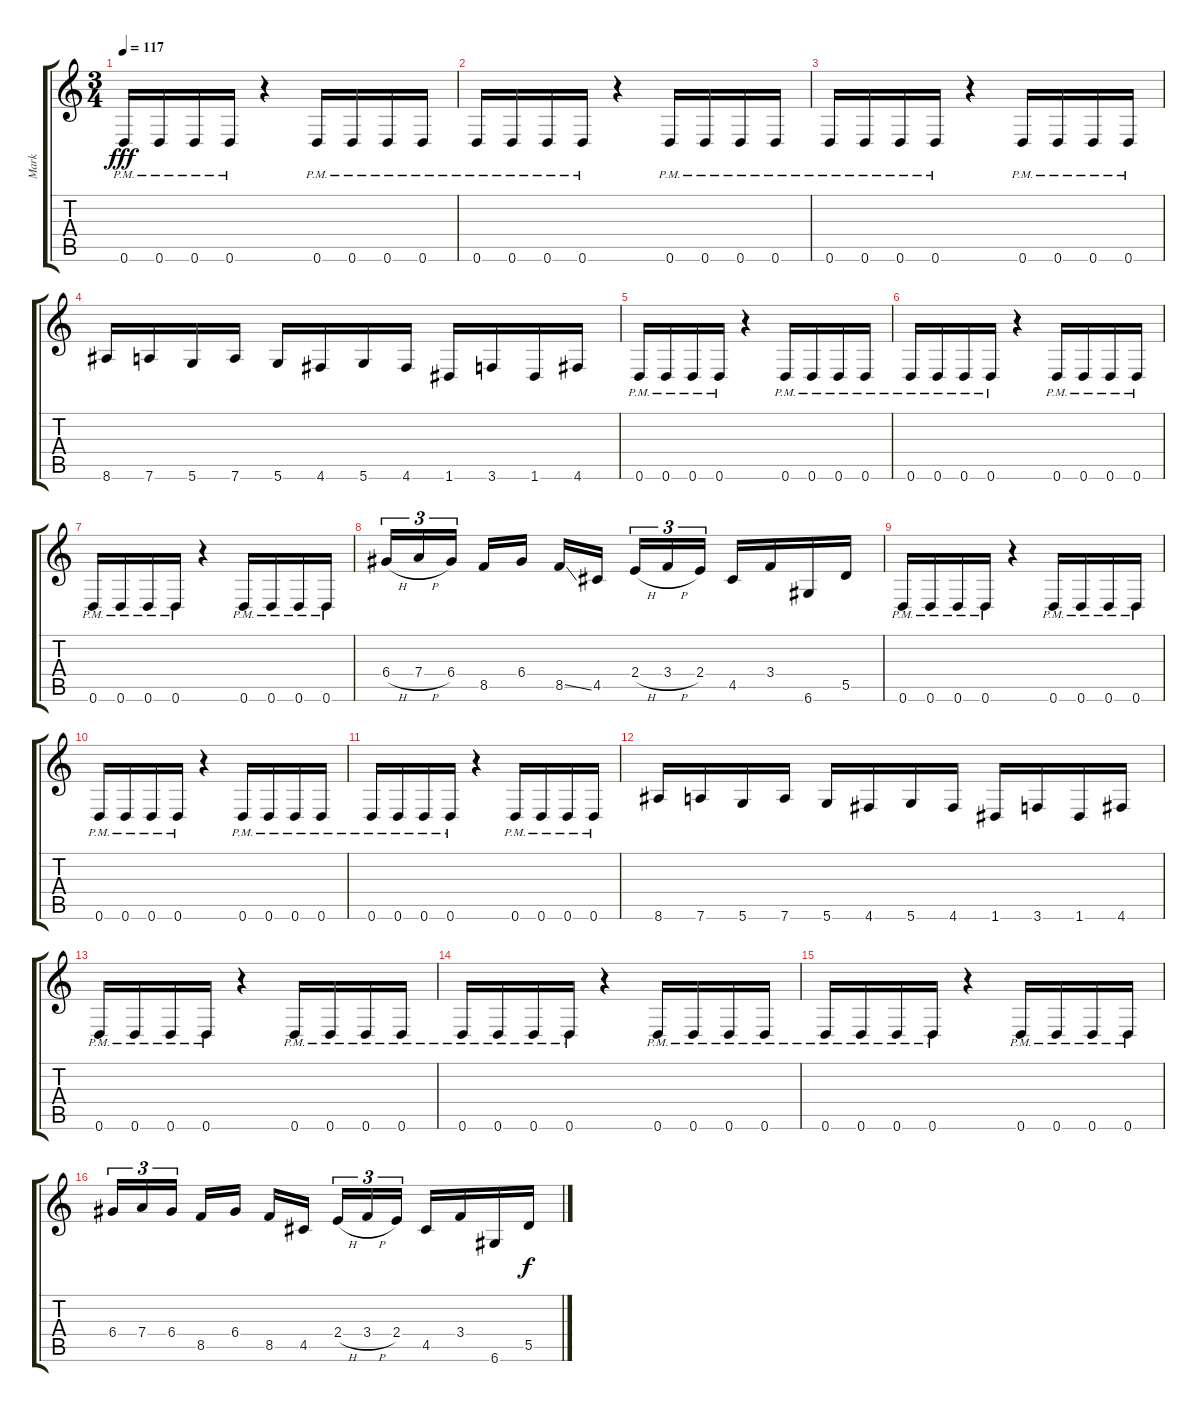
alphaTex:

\track ("Mark" "Mark") {instrument distortionguitar}
\staff {score tabs}
\tuning (E4 B3 G3 D3 A2 D2) {hide}
\ts (3 4)
\tempo 117
\clef g2
\ks c
0.6{pm}.16{dy fff} 0.6{pm}.16 0.6{pm}.16 0.6{pm}.16 r.4 0.6{pm}.16 0.6{pm}.16 0.6{pm}.16 0.6{pm}.16 |
0.6{pm}.16 0.6{pm}.16 0.6{pm}.16 0.6{pm}.16 r.4 0.6{pm}.16 0.6{pm}.16 0.6{pm}.16 0.6{pm}.16 |
0.6{pm}.16 0.6{pm}.16 0.6{pm}.16 0.6{pm}.16 r.4 0.6{pm}.16 0.6{pm}.16 0.6{pm}.16 0.6{pm}.16 |
8.6.16 7.6.16 5.6.16 7.6.16 5.6.16 4.6.16 5.6.16 4.6.16 1.6.16 3.6.16 1.6.16 4.6.16 |
0.6{pm}.16 0.6{pm}.16 0.6{pm}.16 0.6{pm}.16 r.4 0.6{pm}.16 0.6{pm}.16 0.6{pm}.16 0.6{pm}.16 |
0.6{pm}.16 0.6{pm}.16 0.6{pm}.16 0.6{pm}.16 r.4 0.6{pm}.16 0.6{pm}.16 0.6{pm}.16 0.6{pm}.16 |
0.6{pm}.16 0.6{pm}.16 0.6{pm}.16 0.6{pm}.16 r.4 0.6{pm}.16 0.6{pm}.16 0.6{pm}.16 0.6{pm}.16 |
6.4{h}.16{tu (3 2)} 7.4{h}.16{tu (3 2)} 6.4.16{tu (3 2) beam splitsecondary} 8.5.16 6.4.16 8.5{ss}.16 4.5.16{beam splitsecondary} 2.4{h}.16{tu (3 2)} 3.4{h}.16{tu (3 2)} 2.4.16{tu (3 2)} 4.5.16 3.4.16 6.6.16 5.5.16 |
0.6{pm}.16 0.6{pm}.16 0.6{pm}.16 0.6{pm}.16 r.4 0.6{pm}.16 0.6{pm}.16 0.6{pm}.16 0.6{pm}.16 |
0.6{pm}.16 0.6{pm}.16 0.6{pm}.16 0.6{pm}.16 r.4 0.6{pm}.16 0.6{pm}.16 0.6{pm}.16 0.6{pm}.16 |
0.6{pm}.16 0.6{pm}.16 0.6{pm}.16 0.6{pm}.16 r.4 0.6{pm}.16 0.6{pm}.16 0.6{pm}.16 0.6{pm}.16 |
8.6.16 7.6.16 5.6.16 7.6.16 5.6.16 4.6.16 5.6.16 4.6.16 1.6.16 3.6.16 1.6.16 4.6.16 |
0.6{pm}.16 0.6{pm}.16 0.6{pm}.16 0.6{pm}.16 r.4 0.6{pm}.16 0.6{pm}.16 0.6{pm}.16 0.6{pm}.16 |
0.6{pm}.16 0.6{pm}.16 0.6{pm}.16 0.6{pm}.16 r.4 0.6{pm}.16 0.6{pm}.16 0.6{pm}.16 0.6{pm}.16 |
0.6{pm}.16 0.6{pm}.16 0.6{pm}.16 0.6{pm}.16 r.4 0.6{pm}.16 0.6{pm}.16 0.6{pm}.16 0.6{pm}.16 |
6.4.16{tu (3 2)} 7.4.16{tu (3 2)} 6.4.16{tu (3 2) beam splitsecondary} 8.5.16 6.4.16 8.5.16 4.5.16{beam splitsecondary} 2.4{h}.16{tu (3 2)} 3.4{h}.16{tu (3 2)} 2.4.16{tu (3 2)} 4.5.16 3.4.16 6.6.16 5.5.16{dy f}
